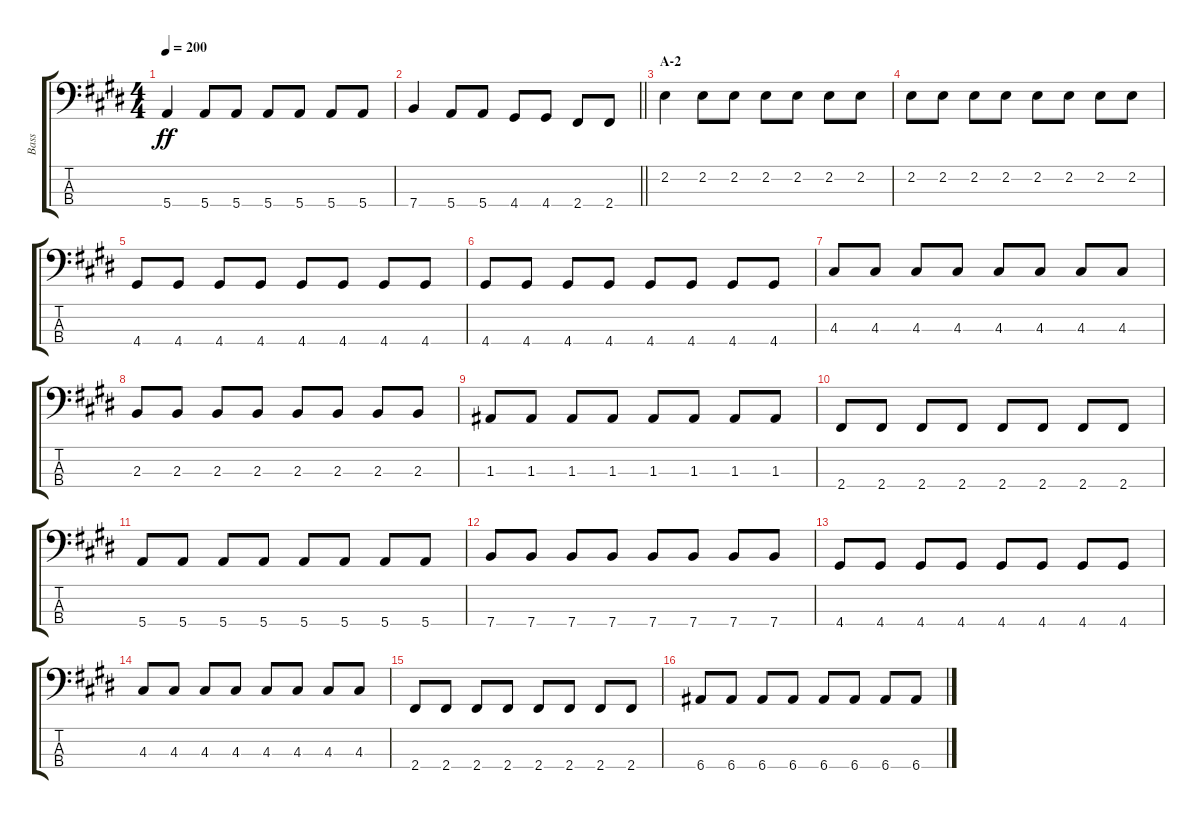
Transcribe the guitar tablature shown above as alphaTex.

\track ("Bass" "Bass") {instrument electricbasspick}
\staff {score tabs}
\tuning (G2 D2 A1 E1) {hide}
\ts (4 4)
\tempo 200
\clef f4
\ks e
5.4.4{dy ff} 5.4.8 5.4.8 5.4.8 5.4.8 5.4.8 5.4.8 |
\barLineRight lightlight
7.4.4 5.4.8 5.4.8 4.4.8 4.4.8 2.4.8 2.4.8 |
\section ("" "A-2")
2.2.4 2.2.8 2.2.8 2.2.8 2.2.8 2.2.8 2.2.8 |
2.2.8 2.2.8 2.2.8 2.2.8 2.2.8 2.2.8 2.2.8 2.2.8 |
4.4.8 4.4.8 4.4.8 4.4.8 4.4.8 4.4.8 4.4.8 4.4.8 |
4.4.8 4.4.8 4.4.8 4.4.8 4.4.8 4.4.8 4.4.8 4.4.8 |
4.3.8 4.3.8 4.3.8 4.3.8 4.3.8 4.3.8 4.3.8 4.3.8 |
2.3.8 2.3.8 2.3.8 2.3.8 2.3.8 2.3.8 2.3.8 2.3.8 |
1.3.8 1.3.8 1.3.8 1.3.8 1.3.8 1.3.8 1.3.8 1.3.8 |
2.4.8 2.4.8 2.4.8 2.4.8 2.4.8 2.4.8 2.4.8 2.4.8 |
5.4.8 5.4.8 5.4.8 5.4.8 5.4.8 5.4.8 5.4.8 5.4.8 |
7.4.8 7.4.8 7.4.8 7.4.8 7.4.8 7.4.8 7.4.8 7.4.8 |
4.4.8 4.4.8 4.4.8 4.4.8 4.4.8 4.4.8 4.4.8 4.4.8 |
4.3.8 4.3.8 4.3.8 4.3.8 4.3.8 4.3.8 4.3.8 4.3.8 |
2.4.8 2.4.8 2.4.8 2.4.8 2.4.8 2.4.8 2.4.8 2.4.8 |
6.4.8 6.4.8 6.4.8 6.4.8 6.4.8 6.4.8 6.4.8 6.4.8
